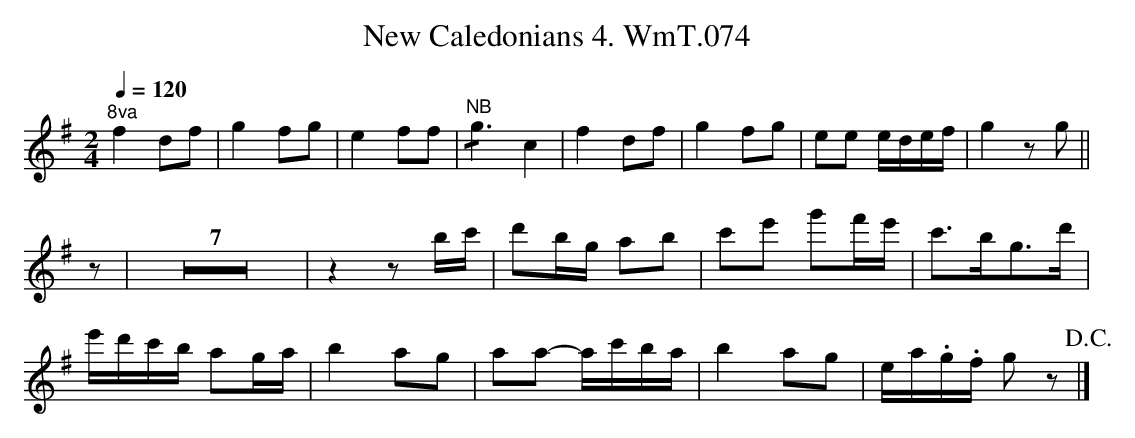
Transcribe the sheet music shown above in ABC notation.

X:1
T:New Caledonians 4. WmT.074
M:2/4
L:1/8
Q:1/4=120
K:G
"^8va"f2 df|g2 fg|e2 ff|"^NB"!/!g3 c2|f2 df|g2 fg|ee e/d/e/f/|g2 zg||
z|Z7|z2 zb/c'/|d'b/g/ ab|c'e' g'f'/e'/|c'>bg>d'|
e'/d'/c'/b/ ag/a/|b2 ag|aa- a/c'/b/a/|b2 ag|e/a/.g/.f/ gz !D.C.!|]
